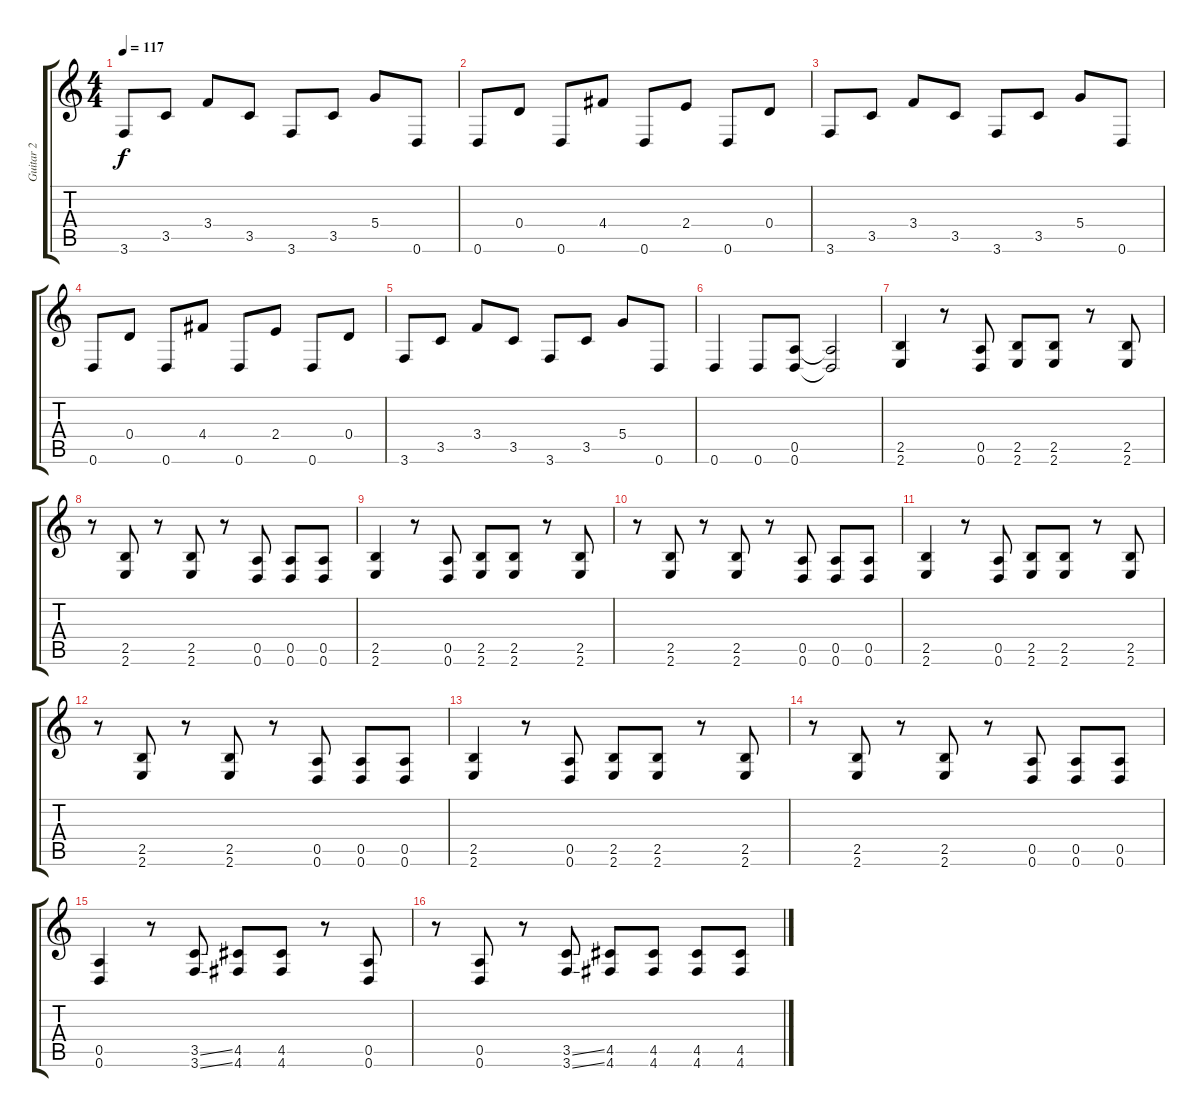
\track ("Guitar 2" "Guitar 2") {instrument overdrivenguitar}
\staff {score tabs}
\tuning (E4 B3 G3 D3 A2 D2) {hide}
\ts (4 4)
\tempo 117
\clef g2
\ks c
3.6.8{dy f} 3.5.8 3.4.8 3.5.8 3.6.8 3.5.8 5.4.8 0.6.8 |
0.6.8 0.4.8 0.6.8 4.4.8 0.6.8 2.4.8 0.6.8 0.4.8 |
3.6.8 3.5.8 3.4.8 3.5.8 3.6.8 3.5.8 5.4.8 0.6.8 |
0.6.8 0.4.8 0.6.8 4.4.8 0.6.8 2.4.8 0.6.8 0.4.8 |
3.6.8 3.5.8 3.4.8 3.5.8 3.6.8 3.5.8 5.4.8 0.6.8 |
0.6.4 0.6.8 (0.5 0.6).8 (0.5{t} 0.6{t}).2 |
(2.5 2.6).4{instrument overdrivenguitar} r.8 (0.5 0.6).8 (2.5 2.6).8 (2.5 2.6).8 r.8 (2.5 2.6).8 |
r.8 (2.5 2.6).8 r.8 (2.5 2.6).8 r.8 (0.5 0.6).8 (0.5 0.6).8 (0.5 0.6).8 |
(2.5 2.6).4 r.8 (0.5 0.6).8 (2.5 2.6).8 (2.5 2.6).8 r.8 (2.5 2.6).8 |
r.8 (2.5 2.6).8 r.8 (2.5 2.6).8 r.8 (0.5 0.6).8 (0.5 0.6).8 (0.5 0.6).8 |
(2.5 2.6).4 r.8 (0.5 0.6).8 (2.5 2.6).8 (2.5 2.6).8 r.8 (2.5 2.6).8 |
r.8 (2.5 2.6).8 r.8 (2.5 2.6).8 r.8 (0.5 0.6).8 (0.5 0.6).8 (0.5 0.6).8 |
(2.5 2.6).4 r.8 (0.5 0.6).8 (2.5 2.6).8 (2.5 2.6).8 r.8 (2.5 2.6).8 |
r.8 (2.5 2.6).8 r.8 (2.5 2.6).8 r.8 (0.5 0.6).8 (0.5 0.6).8 (0.5 0.6).8 |
(0.5 0.6).4 r.8 (3.5{ss} 3.6{ss}).8 (4.5 4.6).8 (4.5 4.6).8 r.8 (0.5 0.6).8 |
r.8 (0.5 0.6).8 r.8 (3.5{ss} 3.6{ss}).8 (4.5 4.6).8 (4.5 4.6).8 (4.5 4.6).8 (4.5 4.6).8
